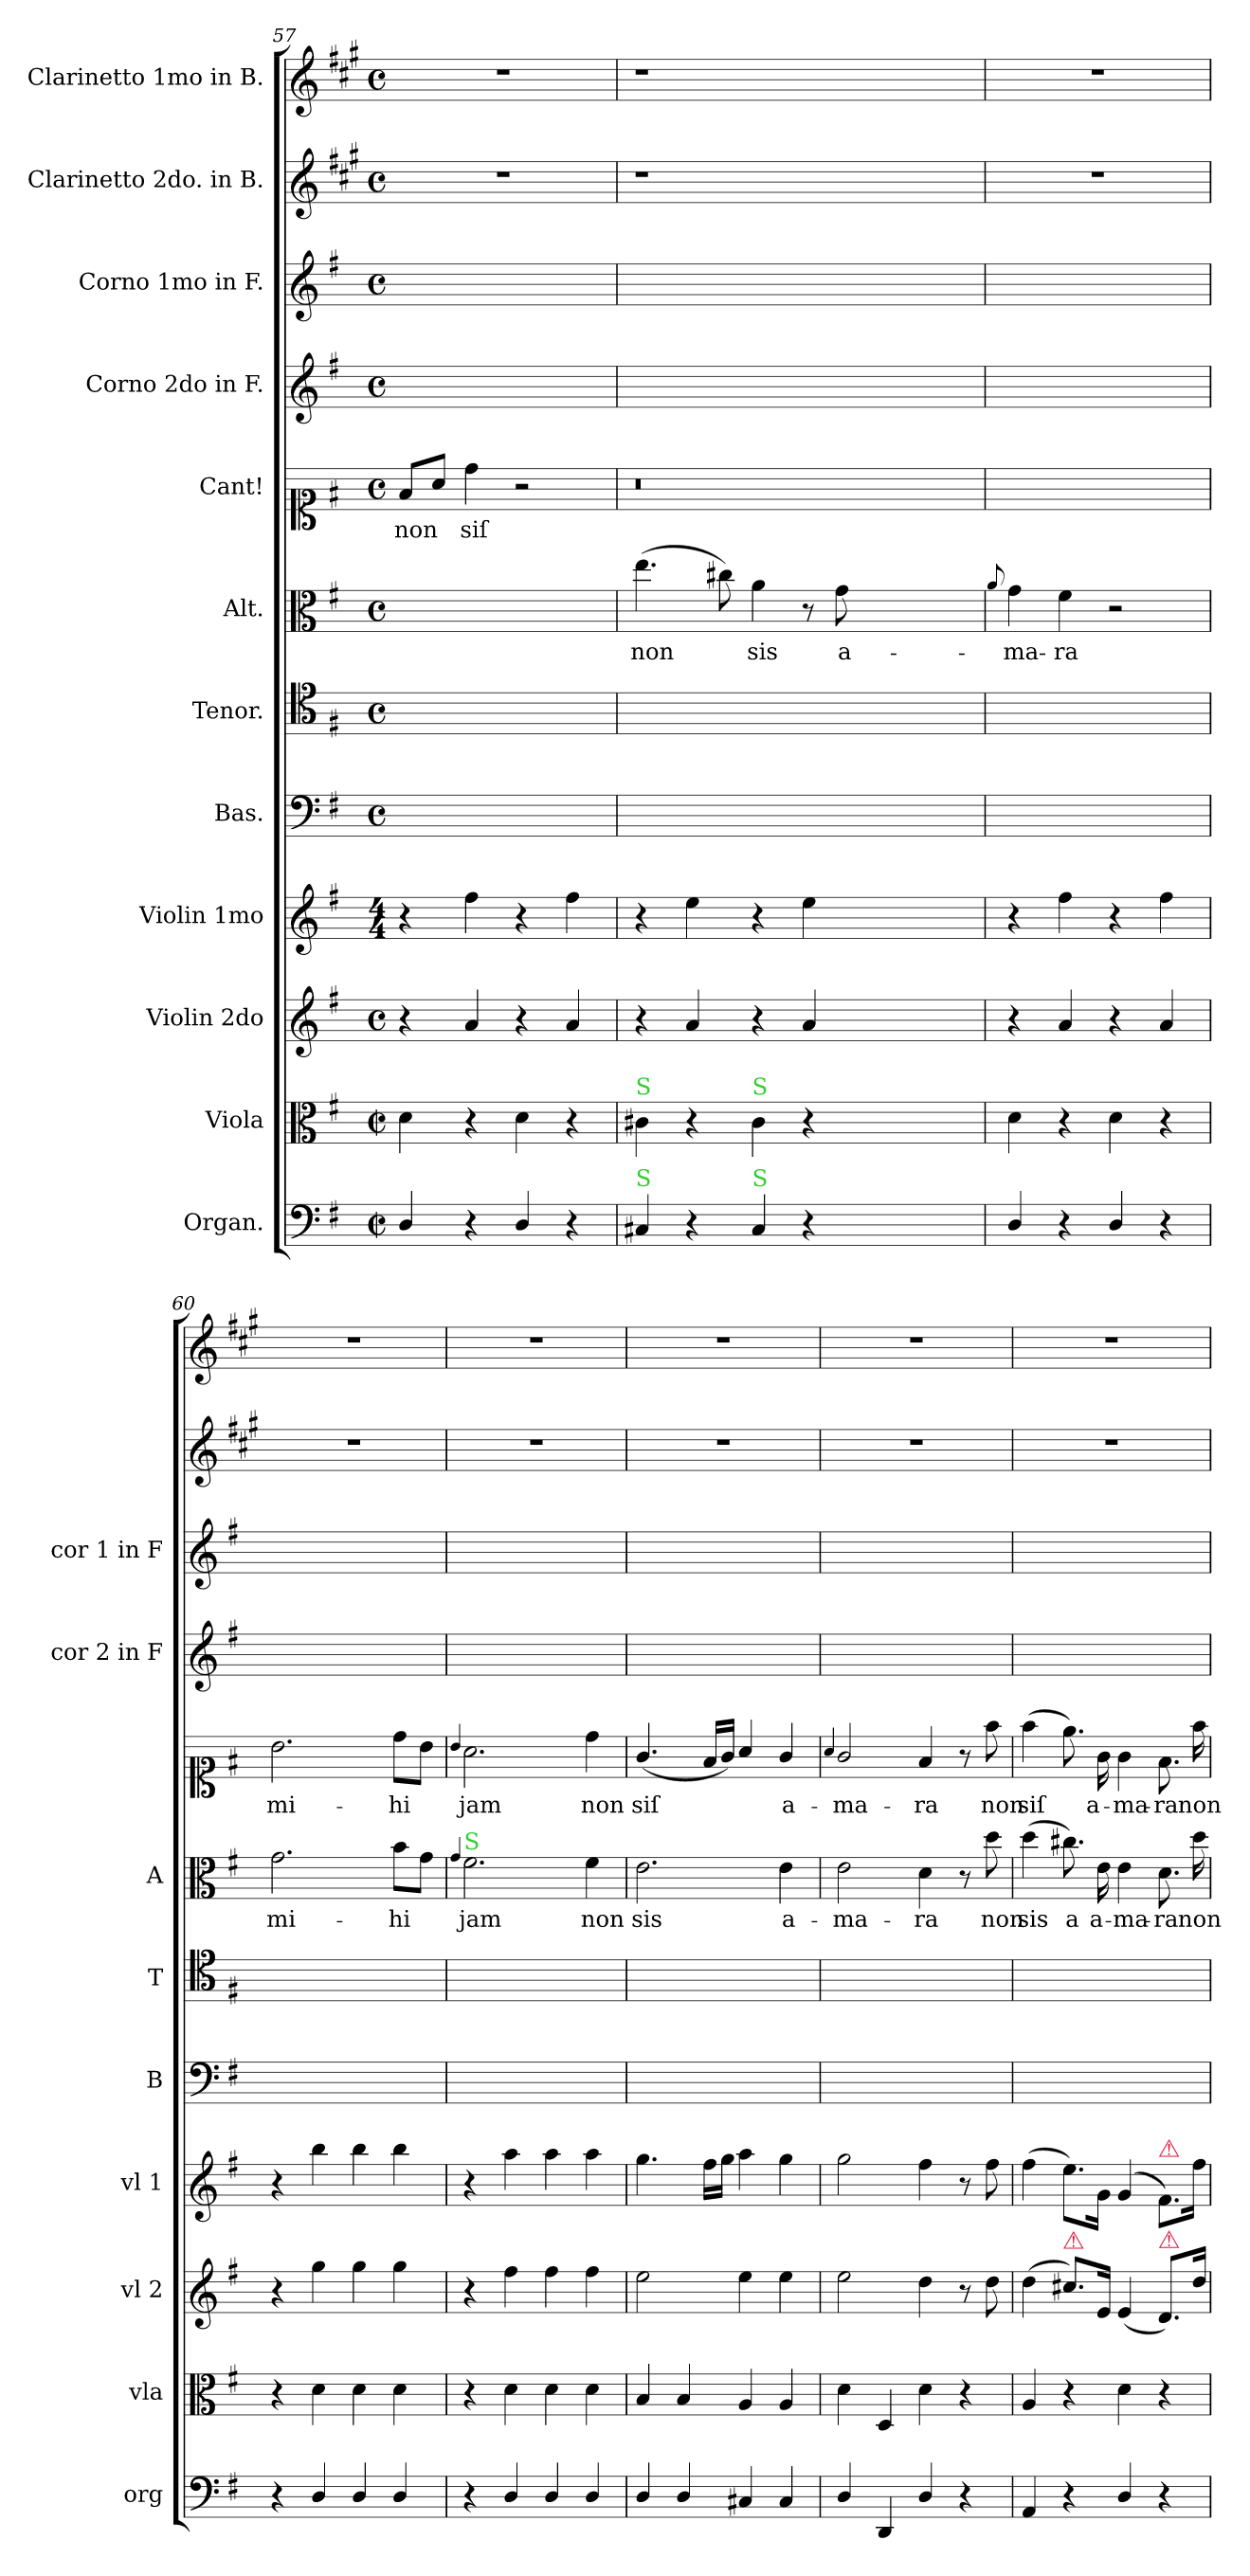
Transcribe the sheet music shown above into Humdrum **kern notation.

**kern	**kern	**kern	**kern	**kern	**kern	**kern	**text	**kern	**text	**kern	**kern	**kern	**kern
*part12	*part11	*part10	*part9	*part8	*part7	*part6	*part6	*part5	*part5	*part4	*part3	*part2	*part1
*staff12	*staff11	*staff10	*staff9	*staff8	*staff7	*staff6	*staff6	*staff5	*staff5	*staff4	*staff3	*staff2	*staff1
*I"Organ.	*I"Viola	*I"Violin 2do	*I"Violin 1mo	*I"Bas.	*I"Tenor.	*I"Alt.	*	*I"Cant!	*	*I"Corno 2do in F.	*I"Corno 1mo in F.	*I"Clarinetto 2do. in B.	*I"Clarinetto 1mo in B.
*I'org	*I'vla	*I'vl 2	*I'vl 1	*I'B	*I'T	*I'A	*	*	*	*I'cor 2 in F	*I'cor 1 in F	*	*
*clefF4	*clefC3	*clefG2	*clefG2	*clefF4	*clefC4	*clefC3	*	*clefC1	*	*clefG2	*clefG2	*clefG2	*clefG2
*	*	*	*	*	*	*	*	*	*	*ITrd4c7	*ITrd4c7	*ITrd1c2	*ITrd1c2
*k[f#]	*k[f#]	*k[f#]	*k[f#]	*k[f#]	*k[f#]	*k[f#]	*	*k[f#]	*	*k[]	*k[]	*k[f#]	*k[f#]
*G:	*G:	*G:	*G:	*G:	*G:	*G:	*	*G:	*	*	*	*G:	*G:
*M4/4	*M4/4	*M4/4	*M4/4	*M4/4	*M4/4	*M4/4	*	*M4/4	*	*M4/4	*M4/4	*M4/4	*M4/4
*met(c|)	*met(c|)	*met(c)	*	*met(c)	*met(c)	*met(c)	*	*met(c)	*	*met(c)	*met(c)	*met(c)	*met(c)
=57	=57	=57	=57	=57	=57	=57	=57	=57	=57	=57	=57	=57	=57
4D/	4d\	4r	4r	1ryy	1ryy	1ryy	.	8f#/L	non	1ryy	1ryy	1r	1r
.	.	.	.	.	.	.	.	8a/J	.	.	.	.	.
4r	4r	4a/	4ff#\	.	.	.	.	4dd\	siſ	.	.	.	.
4D/	4d\	4r	4r	.	.	.	.	2r	.	.	.	.	.
4r	4r	4a/	4ff#\	.	.	.	.	.	.	.	.	.	.
=58	=58	=58	=58	=58	=58	=58	=58	=58	=58	=58	=58	=58	=58
!	!LO:TX:a:color=limegreen:t=S	!	!	!	!	!	!	!	!	!	!	!	!
!LO:TX:a:color=limegreen:t=S	!	!	!	!	!	!	!	!	!	!	!	!	!
4C#X/	4c#X\	4r	4r	1ryy	1ryy	(4.ee\	non	0r	.	1ryy	1ryy	1r	1r
4r	4r	4a/	4ee\	.	.	.	.	.	.	.	.	.	.
.	.	.	.	.	.	8cc#X\)	.	.	.	.	.	.	.
!	!LO:TX:a:color=limegreen:t=S	!	!	!	!	!	!	!	!	!	!	!	!
!LO:TX:a:color=limegreen:t=S	!	!	!	!	!	!	!	!	!	!	!	!	!
4C#/	4c#\	4r	4r	.	.	4a\	sis	.	.	.	.	.	.
4r	4r	4a/	4ee\	.	.	8r	.	.	.	.	.	.	.
.	.	.	.	.	.	8g\	a-	.	.	.	.	.	.
1ryy	1ryy	1ryy	1ryy	1ryy	1ryy	1ryy	.	.	.	1ryy	1ryy	1ryy	1ryy
=59	=59	=59	=59	=59	=59	=59	=59	=59	=59	=59	=59	=59	=59
.	.	.	.	.	.	8qqa/	.	.	.	.	.	.	.
4D/	4d\	4r	4r	1ryy	1ryy	4g\	-ma-	1ryy	.	1ryy	1ryy	1r	1r
4r	4r	4a/	4ff#\	.	.	4f#\	-ra	.	.	.	.	.	.
4D/	4d\	4r	4r	.	.	2r	.	.	.	.	.	.	.
4r	4r	4a/	4ff#\	.	.	.	.	.	.	.	.	.	.
=60	=60	=60	=60	=60	=60	=60	=60	=60	=60	=60	=60	=60	=60
4r	4r	4r	4r	1ryy	1ryy	2.g\	mi-	2.b\	mi-	1ryy	1ryy	1r	1r
4D/	4d\	4gg\	4bb\	.	.	.	.	.	.	.	.	.	.
4D/	4d\	4gg\	4bb\	.	.	.	.	.	.	.	.	.	.
4D/	4d\	4gg\	4bb\	.	.	8b\L	-hi	8dd\L	-hi	.	.	.	.
.	.	.	.	.	.	8g\J	.	8b\J	.	.	.	.	.
=61	=61	=61	=61	=61	=61	=61	=61	=61	=61	=61	=61	=61	=61
.	.	.	.	.	.	4qqg	.	4qqb/	.	.	.	.	.
!	!	!	!	!	!	!LO:TX:a:color=limegreen:t=S	!	!	!	!	!	!	!
4r	4r	4r	4r	1ryy	1ryy	2.f#\	jam	2.a\	jam	1ryy	1ryy	1r	1r
4D/	4d\	4ff#\	4aa\	.	.	.	.	.	.	.	.	.	.
4D/	4d\	4ff#\	4aa\	.	.	.	.	.	.	.	.	.	.
4D/	4d\	4ff#\	4aa\	.	.	4f#\	non	4dd\	non	.	.	.	.
=62	=62	=62	=62	=62	=62	=62	=62	=62	=62	=62	=62	=62	=62
4D/	4B/	2ee\	4.gg\	1ryy	1ryy	2.e\	sis	(4.g/	siſ	1ryy	1ryy	1r	1r
4D/	4B/	.	.	.	.	.	.	.	.	.	.	.	.
.	.	.	16ff#\LL	.	.	.	.	16f#/LL	.	.	.	.	.
.	.	.	16gg\JJ	.	.	.	.	16g/JJ)	.	.	.	.	.
4C#X/	4A/	4ee\	4aa\	.	.	.	.	4a/	.	.	.	.	.
4C#/	4A/	4ee\	4gg\	.	.	4e\	a-	4g/	a-	.	.	.	.
=63	=63	=63	=63	=63	=63	=63	=63	=63	=63	=63	=63	=63	=63
.	.	.	.	.	.	.	.	4qqa/	.	.	.	.	.
4D/	4d\	2ee\	2gg\	1ryy	1ryy	2e\	-ma-	2g/	-ma-	1ryy	1ryy	1r	1r
4DD/	4D/	.	.	.	.	.	.	.	.	.	.	.	.
4D/	4d\	4dd\	4ff#\	.	.	4d\	-ra	4f#/	-ra	.	.	.	.
4r	4r	8r	8r	.	.	8r	.	8r	.	.	.	.	.
.	.	8dd\	8ff#\	.	.	8dd\	non	8ff#\	non	.	.	.	.
=64	=64	=64	=64	=64	=64	=64	=64	=64	=64	=64	=64	=64	=64
4AA/	4A/	(4dd	(4ff#	1ryy	1ryy	(4dd\	sis	(4ff#\	siſ	1ryy	1ryy	1r	1r
!	!	!LO:TX:a:color=crimson:t=⚠	!	!	!	!	!	!	!	!	!	!	!
4r	4r	8.cc#XL)	8.eeL)	.	.	8.cc#X\)	a	8.ee\)	.	.	.	.	.
.	.	16e/Jk	16g\Jk	.	.	16e\	a-	16g\	a-	.	.	.	.
4D/	4d\	(4e/	(4g	.	.	4e\	-ma-	4g\	-ma-	.	.	.	.
!	!	!	!LO:TX:a:color=crimson:t=⚠	!	!	!	!	!	!	!	!	!	!
!	!	!LO:TX:a:color=crimson:t=⚠	!	!	!	!	!	!	!	!	!	!	!
4r	4r	8.d/L)	8.f#L)	.	.	8.d\	-ra	8.f#\	-ra	.	.	.	.
.	.	16dd\Jk	16ff#\Jk	.	.	16dd\	non	16ff#\	non	.	.	.	.
=	=	=	=	=	=	=	=	=	=	=	=	=	=
*-	*-	*-	*-	*-	*-	*-	*-	*-	*-	*-	*-	*-	*-
